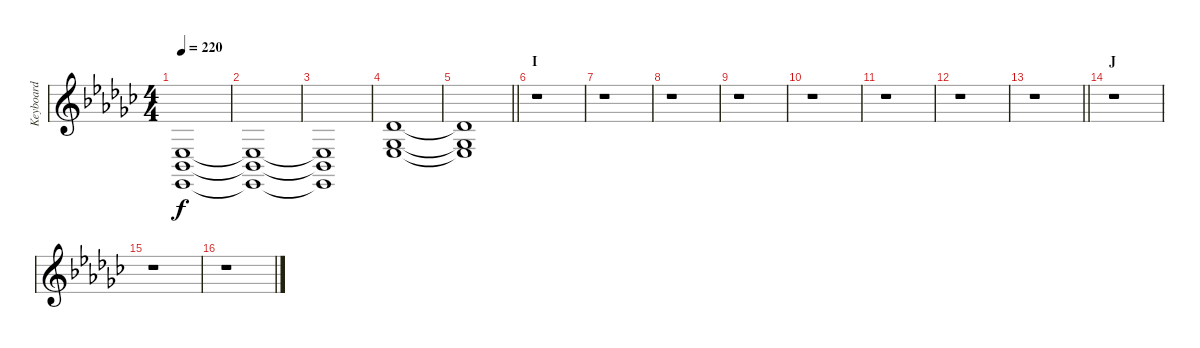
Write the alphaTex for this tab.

\track ("Keyboard" "Keyboard") {instrument pad8sweep}
\staff {score}
\tuning (Eb4 Bb3 Gb3 Db3 Ab2 Db2) {hide}
\ts (4 4)
\tempo 220
\clef g2
\ks ebminor
(2.4{t} 2.5{t} 2.6{t}).1{dy f} |
(2.4{t} 2.5{t} 2.6{t}).1 |
(2.4{t} 2.5{t} 2.6{t}).1 |
(3.2 5.4 7.5).1 |
\barLineRight lightlight
(3.2{t} 5.4{t} 7.5{t}).1 |
\section ("" "I")
r.1 |
r.1 |
r.1 |
r.1 |
r.1 |
r.1 |
r.1 |
\barLineRight lightlight
r.1 |
\section ("" "J")
r.1 |
r.1 |
r.1
